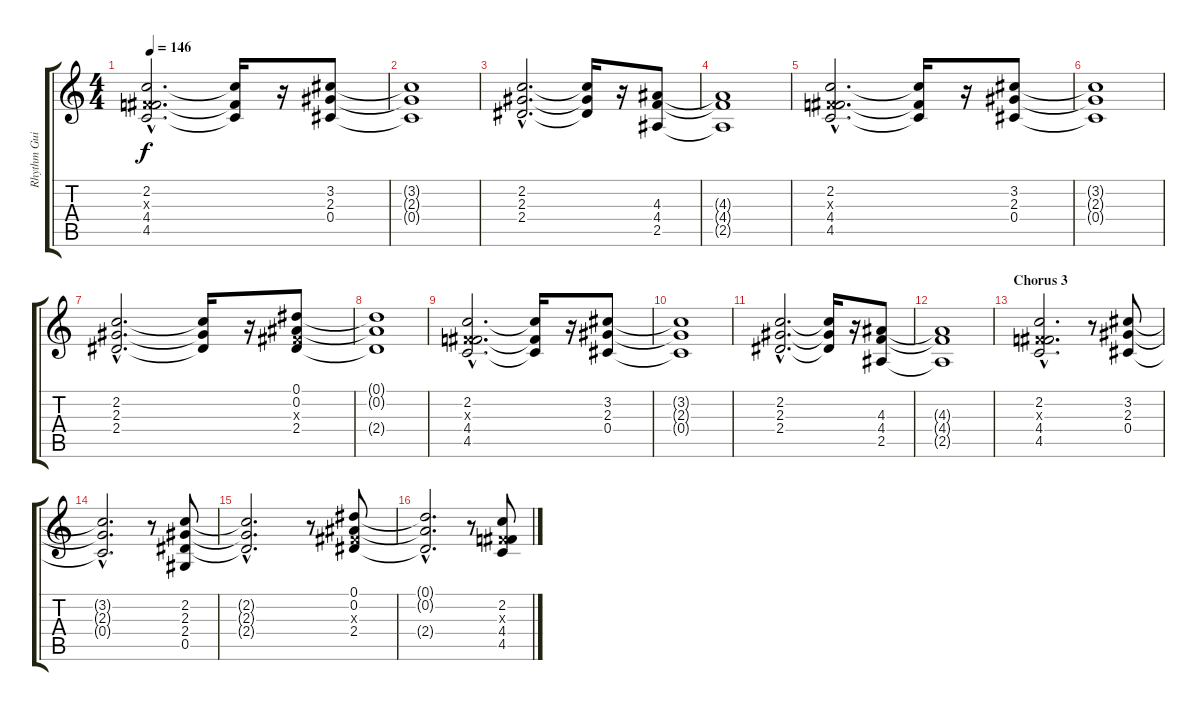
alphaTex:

\track ("Rhythm Guitar" "Rhythm Gui") {instrument distortionguitar}
\staff {score tabs}
\tuning (Eb4 Bb3 Gb3 Db3 Ab2 Eb2) {hide}
\ts (4 4)
\tempo 146
\clef g2
\ks c
(2.2{hac} 0.3{hac x} 4.4{hac} 4.5{hac}).2{d dy f} (2.2{t} 4.4{t} 4.5{t}).16 r.16 (3.2 2.3 0.4).8 |
(3.2{t} 2.3{t} 0.4{t}).1 |
(2.2{hac} 2.3{hac} 2.4{hac}).2{d} (2.2{t} 2.3{t} 2.4{t}).16 r.16 (4.3 4.4 2.5).8 |
(4.3{t} 4.4{t} 2.5{t}).1 |
(2.2{hac} 0.3{hac x} 4.4{hac} 4.5{hac}).2{d} (2.2{t} 4.4{t} 4.5{t}).16 r.16 (3.2 2.3 0.4).8 |
(3.2{t} 2.3{t} 0.4{t}).1 |
(2.2{hac} 2.3{hac} 2.4{hac}).2{d} (2.2{t} 2.3{t} 2.4{t}).16 r.16 (0.1 0.2 0.3{x} 2.4).8 |
(0.1{t} 0.2{t} 2.4{t}).1 |
(2.2{hac} 0.3{hac x} 4.4{hac} 4.5{hac}).2{d} (2.2{t} 4.4{t} 4.5{t}).16 r.16 (3.2 2.3 0.4).8 |
(3.2{t} 2.3{t} 0.4{t}).1 |
(2.2{hac} 2.3{hac} 2.4{hac}).2{d} (2.2{t} 2.3{t} 2.4{t}).16 r.16 (4.3 4.4 2.5).8 |
(4.3{t} 4.4{t} 2.5{t}).1 |
\section ("" "Chorus 3")
(2.2{hac} 0.3{hac x} 4.4{hac} 4.5{hac}).2{d} r.8 (3.2 2.3 0.4).8 |
(3.2{hac t} 2.3{hac t} 0.4{hac t}).2{d} r.8 (2.2 2.3 2.4 0.5).8 |
(2.2{hac t} 2.3{hac t} 2.4{hac t}).2{d} r.8 (0.1 0.2 0.3{x} 2.4).8 |
(0.1{hac t} 0.2{hac t} 2.4{hac t}).2{d} r.8 (2.2 0.3{x} 4.4 4.5).8
